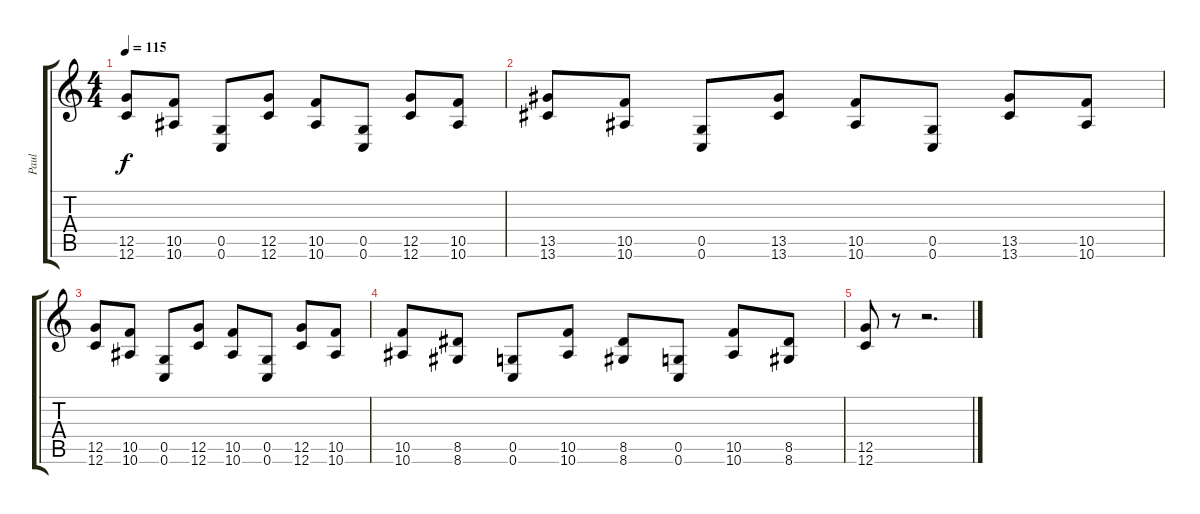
\track ("Paul" "Paul") {instrument distortionguitar}
\staff {score tabs}
\tuning (D4 A3 F3 C3 G2 C2) {hide}
\ts (4 4)
\tempo 115
\clef g2
\ks c
(12.5 12.6).8{dy f} (10.5 10.6).8 (0.5 0.6).8 (12.5 12.6).8 (10.5 10.6).8 (0.5 0.6).8 (12.5 12.6).8 (10.5 10.6).8 |
(13.5 13.6).8 (10.5 10.6).8 (0.5 0.6).8 (13.5 13.6).8 (10.5 10.6).8 (0.5 0.6).8 (13.5 13.6).8 (10.5 10.6).8 |
(12.5 12.6).8 (10.5 10.6).8 (0.5 0.6).8 (12.5 12.6).8 (10.5 10.6).8 (0.5 0.6).8 (12.5 12.6).8 (10.5 10.6).8 |
(10.5 10.6).8 (8.5 8.6).8 (0.5 0.6).8 (10.5 10.6).8 (8.5 8.6).8 (0.5 0.6).8 (10.5 10.6).8 (8.5 8.6).8 |
(12.5 12.6).8 r.8 r.2{d}
